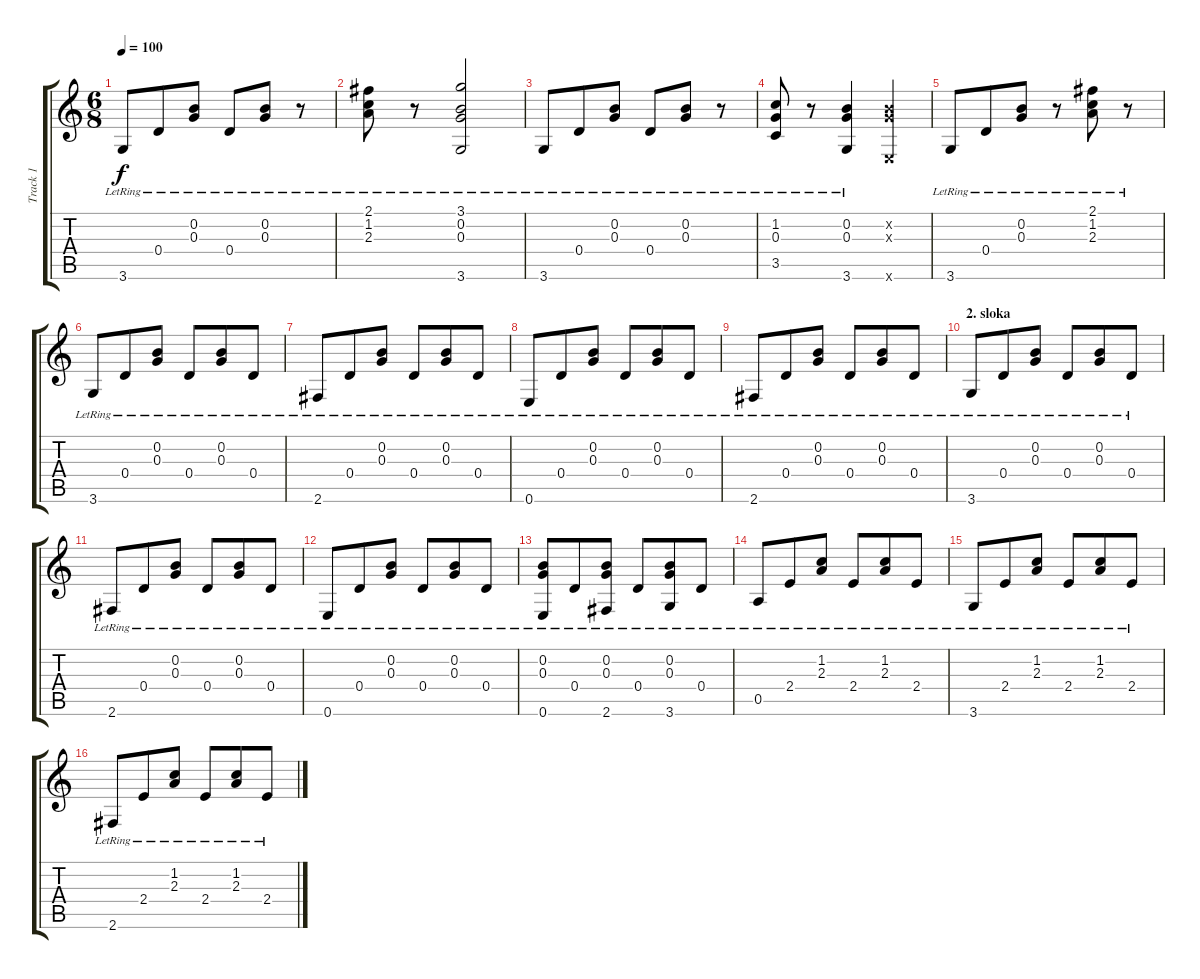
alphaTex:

\track ("Track 1" "Track 1") {instrument acousticguitarnylon}
\staff {score tabs}
\tuning (E4 B3 G3 D3 A2 E2) {hide}
\ts (6 8)
\tempo 100
\clef g2
\ks c
3.6{lr}.8{dy f} 0.4{lr}.8 (0.2{lr} 0.3{lr}).8 0.4{lr}.8 (0.2{lr} 0.3{lr}).8 r.8 |
(2.1{lr} 1.2{lr} 2.3{lr}).8 r.8 (3.1{lr} 0.2{lr} 0.3{lr} 3.6{lr}).2 |
3.6{lr}.8 0.4{lr}.8 (0.2{lr} 0.3{lr}).8 0.4{lr}.8 (0.2{lr} 0.3{lr}).8 r.8 |
(1.2{lr} 0.3{lr} 3.5{lr}).8 r.8 (0.2{lr} 0.3{lr} 3.6{lr}).4 (0.2{x} 0.3{x} 0.6{x}).4 |
3.6{lr}.8 0.4{lr}.8 (0.2{lr} 0.3{lr}).8 r.8 (2.1 1.2{lr} 2.3{lr}).8 r.8 |
3.6{lr}.8 0.4{lr}.8 (0.2{lr} 0.3{lr}).8 0.4{lr}.8 (0.2{lr} 0.3{lr}).8 0.4{lr}.8 |
2.6{lr}.8 0.4{lr}.8 (0.2{lr} 0.3{lr}).8 0.4{lr}.8 (0.2{lr} 0.3{lr}).8 0.4{lr}.8 |
0.6{lr}.8 0.4{lr}.8 (0.2{lr} 0.3{lr}).8 0.4{lr}.8 (0.2{lr} 0.3{lr}).8 0.4{lr}.8 |
2.6{lr}.8 0.4{lr}.8 (0.2{lr} 0.3{lr}).8 0.4{lr}.8 (0.2{lr} 0.3{lr}).8 0.4{lr}.8 |
\section ("" "2. sloka")
3.6{lr}.8 0.4{lr}.8 (0.2{lr} 0.3{lr}).8 0.4{lr}.8 (0.2{lr} 0.3{lr}).8 0.4{lr}.8 |
2.6{lr}.8 0.4{lr}.8 (0.2{lr} 0.3{lr}).8 0.4{lr}.8 (0.2{lr} 0.3{lr}).8 0.4{lr}.8 |
0.6{lr}.8 0.4{lr}.8 (0.2{lr} 0.3{lr}).8 0.4{lr}.8 (0.2{lr} 0.3{lr}).8 0.4{lr}.8 |
(0.2{lr} 0.3{lr} 0.6{lr}).8 0.4{lr}.8 (0.2{lr} 0.3{lr} 2.6{lr}).8 0.4{lr}.8 (0.2{lr} 0.3{lr} 3.6{lr}).8 0.4{lr}.8 |
0.5{lr}.8 2.4{lr}.8 (1.2{lr} 2.3{lr}).8 2.4{lr}.8 (1.2{lr} 2.3{lr}).8 2.4{lr}.8 |
3.6{lr}.8 2.4{lr}.8 (1.2{lr} 2.3{lr}).8 2.4{lr}.8 (1.2{lr} 2.3{lr}).8 2.4{lr}.8 |
2.6{lr}.8 2.4{lr}.8 (1.2{lr} 2.3{lr}).8 2.4{lr}.8 (1.2{lr} 2.3{lr}).8 2.4{lr}.8
